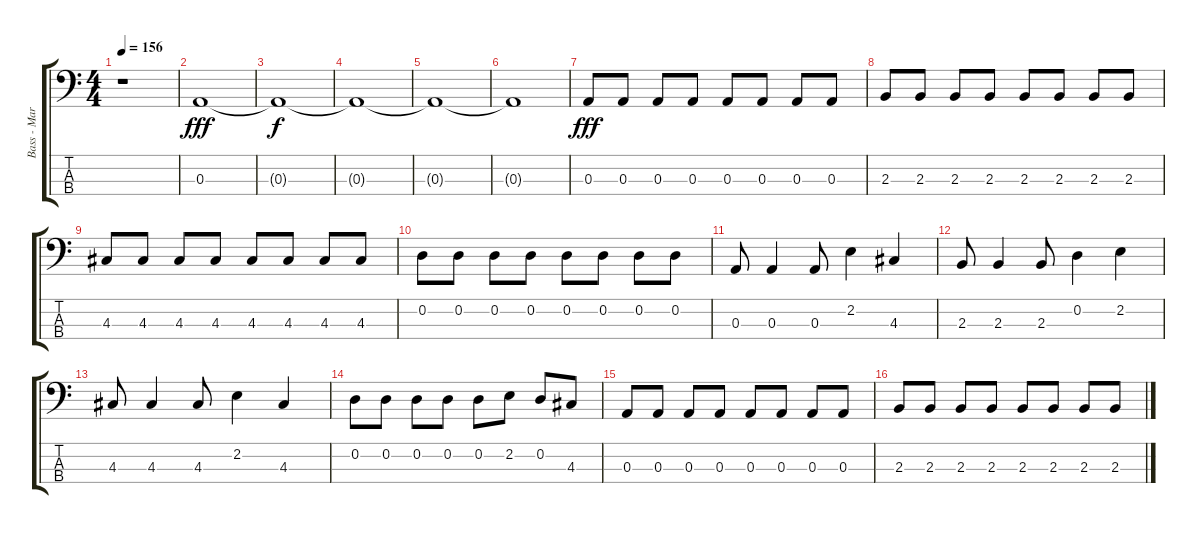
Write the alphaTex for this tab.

\track ("Bass - Mark" "Bass - Mar") {instrument electricbassfinger}
\staff {score tabs}
\tuning (G2 D2 A1 E1) {hide}
\ts (4 4)
\tempo 156
\clef f4
\ks c
r.1{dy fff instrument electricbassfinger} |
0.3.1 |
0.3{t}.1{dy f} |
0.3{t}.1 |
0.3{t}.1 |
0.3{t}.1 |
0.3.8{dy fff} 0.3.8 0.3.8 0.3.8 0.3.8 0.3.8 0.3.8 0.3.8 |
2.3.8 2.3.8 2.3.8 2.3.8 2.3.8 2.3.8 2.3.8 2.3.8 |
4.3.8 4.3.8 4.3.8 4.3.8 4.3.8 4.3.8 4.3.8 4.3.8 |
0.2.8 0.2.8 0.2.8 0.2.8 0.2.8 0.2.8 0.2.8 0.2.8 |
0.3.8 0.3.4 0.3.8 2.2.4 4.3.4 |
2.3.8 2.3.4 2.3.8 0.2.4 2.2.4 |
4.3.8 4.3.4 4.3.8 2.2.4 4.3.4 |
0.2.8 0.2.8 0.2.8 0.2.8 0.2.8 2.2.8 0.2.8 4.3.8 |
0.3.8 0.3.8 0.3.8 0.3.8 0.3.8 0.3.8 0.3.8 0.3.8 |
2.3.8 2.3.8 2.3.8 2.3.8 2.3.8 2.3.8 2.3.8 2.3.8
